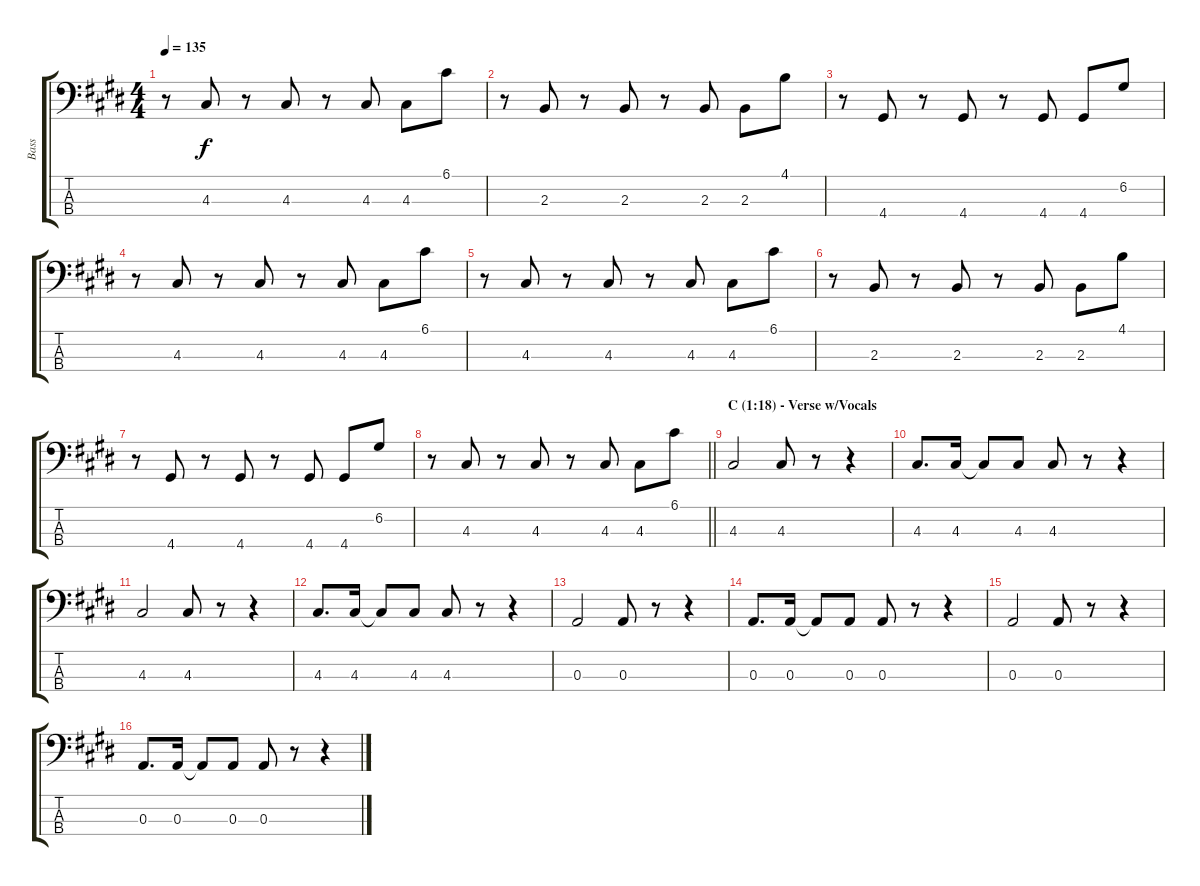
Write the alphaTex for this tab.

\track ("Bass" "Bass") {instrument electricbassfinger}
\staff {score tabs}
\tuning (G2 D2 A1 E1) {hide}
\ts (4 4)
\tempo 135
\clef f4
\ks c#minor
r.8{dy f} 4.3.8 r.8 4.3.8 r.8 4.3.8 4.3.8 6.1.8 |
r.8 2.3.8 r.8 2.3.8 r.8 2.3.8 2.3.8 4.1.8 |
r.8 4.4.8 r.8 4.4.8 r.8 4.4.8 4.4.8 6.2.8 |
r.8 4.3.8 r.8 4.3.8 r.8 4.3.8 4.3.8 6.1.8 |
r.8 4.3.8 r.8 4.3.8 r.8 4.3.8 4.3.8 6.1.8 |
r.8 2.3.8 r.8 2.3.8 r.8 2.3.8 2.3.8 4.1.8 |
r.8 4.4.8 r.8 4.4.8 r.8 4.4.8 4.4.8 6.2.8 |
\barLineRight lightlight
r.8 4.3.8 r.8 4.3.8 r.8 4.3.8 4.3.8 6.1.8 |
\section ("" "C (1:18) - Verse w/Vocals")
4.3.2 4.3.8 r.8 r.4 |
4.3.8{d} 4.3.16 4.3{t}.8 4.3.8 4.3.8 r.8 r.4 |
4.3.2 4.3.8 r.8 r.4 |
4.3.8{d} 4.3.16 4.3{t}.8 4.3.8 4.3.8 r.8 r.4 |
0.3.2 0.3.8 r.8 r.4 |
0.3.8{d} 0.3.16 0.3{t}.8 0.3.8 0.3.8 r.8 r.4 |
0.3.2 0.3.8 r.8 r.4 |
0.3.8{d} 0.3.16 0.3{t}.8 0.3.8 0.3.8 r.8 r.4
